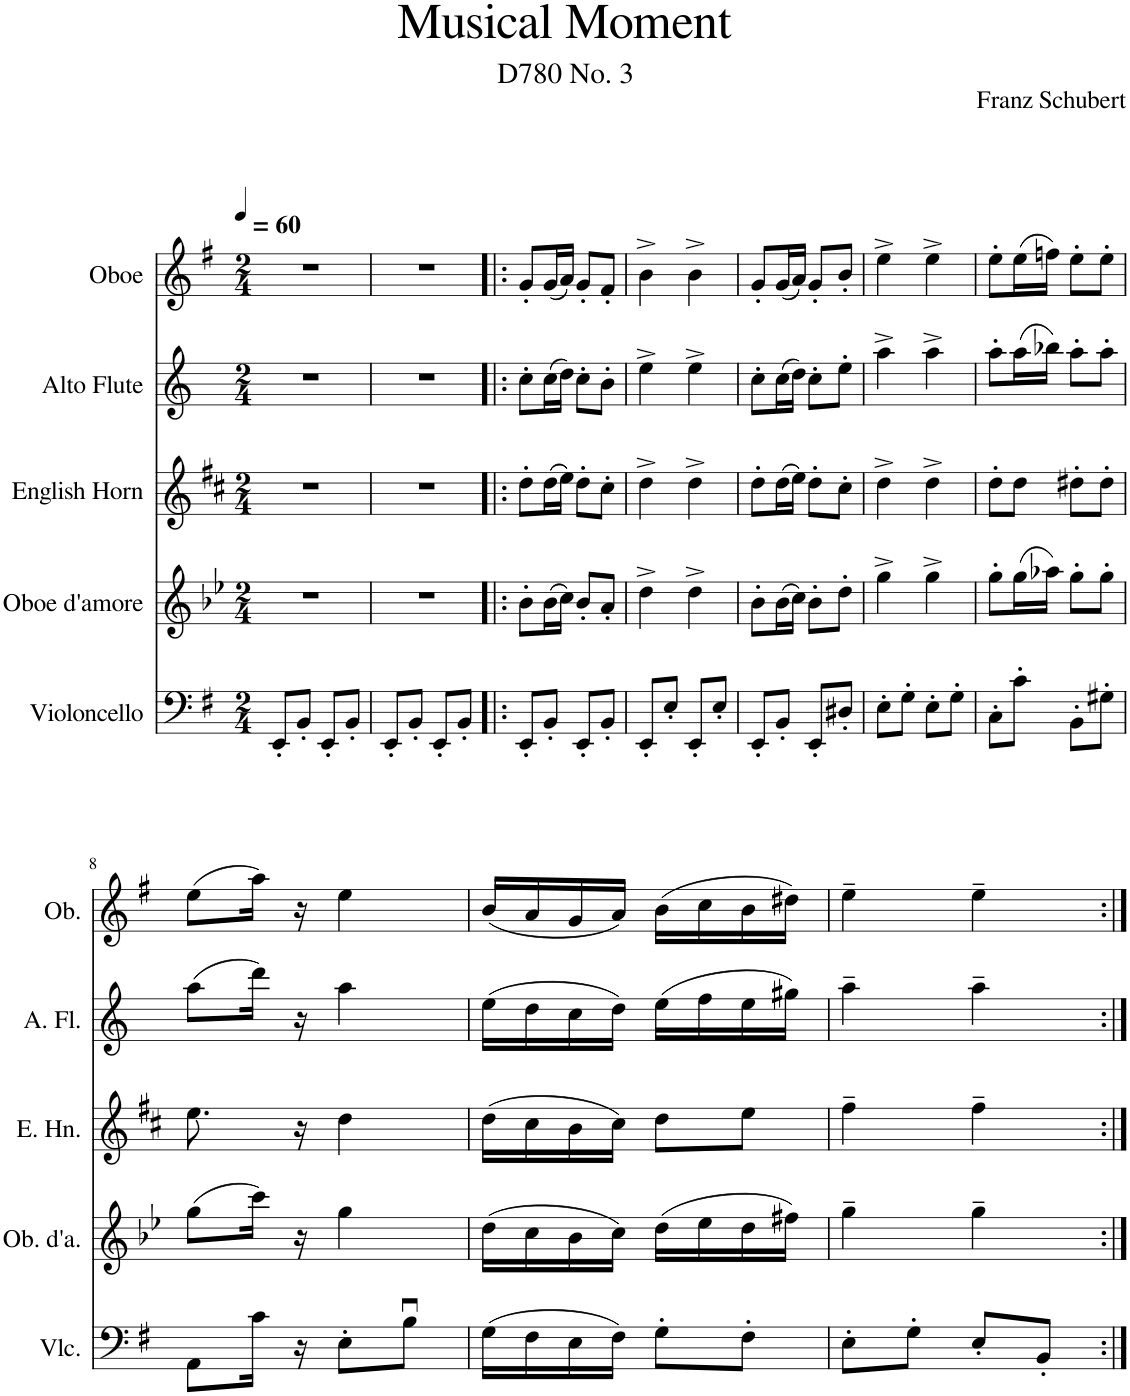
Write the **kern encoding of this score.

**kern	**kern	**kern	**kern	**kern
*part5	*part4	*part3	*part2	*part1
*staff5	*staff4	*staff3	*staff2	*staff1
*I"Violoncello	*I"Oboe d'amore	*I"English Horn	*I"Alto Flute	*I"Oboe
*I'Vlc.	*I'Ob. d'a.	*I'E. Hn.	*I'A. Fl.	*I'Ob.
*clefF4	*clefG2	*clefG2	*clefG2	*clefG2
*	*Trd2c3	*Trd4c7	*Trd3c5	*
*k[f#]	*k[b-e-]	*k[f#c#]	*k[]	*k[f#]
*M2/4	*M2/4	*M2/4	*M2/4	*M2/4
=1	=1	=1	=1	=1
!	!	!	!	!LO:TX:a:t== 60
8EE'/L	2r	2r	2r	2r
8BB'/J	.	.	.	.
8EE'/L	.	.	.	.
8BB'/J	.	.	.	.
=2	=2	=2	=2	=2
8EE'/L	2r	2r	2r	2r
8BB'/J	.	.	.	.
8EE'/L	.	.	.	.
8BB'/J	.	.	.	.
=3!|:	=3!|:	=3!|:	=3!|:	=3!|:
8EE'/L	8b-'\L	8dd'\L	8cc'\L	8g'/L
8BB'/J	(16b-\L	(16dd\L	(16cc\L	(16g/L
.	16cc\JJ)	16ee\JJ)	16dd\JJ)	16a/JJ)
8EE'/L	8b-'/L	8dd'\L	8cc'\L	8g'/L
8BB'/J	8a'/J	8cc#'\J	8b'\J	8f#'/J
=4	=4	=4	=4	=4
8EE'/L	4dd^\	4dd^\	4ee^\	4b^\
8E'/J	.	.	.	.
8EE'/L	4dd^\	4dd^\	4ee^\	4b^\
8E'/J	.	.	.	.
=5	=5	=5	=5	=5
8EE'/L	8b-'\L	8dd'\L	8cc'\L	8g'/L
8BB'/J	(16b-\L	(16dd\L	(16cc\L	(16g/L
.	16cc\JJ)	16ee\JJ)	16dd\JJ)	16a/JJ)
8EE'/L	8b-'\L	8dd'\L	8cc'\L	8g'/L
8D#X'/J	8dd'\J	8cc#'\J	8ee'\J	8b'/J
=6	=6	=6	=6	=6
8E'\L	4gg^\	4dd^\	4aa^\	4ee^\
8G'\J	.	.	.	.
8E'\L	4gg^\	4dd^\	4aa^\	4ee^\
8G'\J	.	.	.	.
=7	=7	=7	=7	=7
8C'\L	8gg'\L	8dd'\L	8aa'\L	8ee'\L
8c'\J	(16gg\L	8dd\J	(16aa\L	(16ee\L
.	16aa-X\JJ)	.	16bb-X\JJ)	16ffn\JJ)
8BB'\L	8gg'\L	8dd#X'\L	8aa'\L	8ee'\L
8G#X'\J	8gg'\J	8dd#'\J	8aa'\J	8ee'\J
!!LO:LB:g=z
=8	=8	=8	=8	=8
8AA\L	(8gg\L	8.ee\	(8aa\L	(8ee\L
16c\Jk	16ccc\Jk)	.	16ddd\Jk)	16aa\Jk)
16r	16r	16r	16r	16r
8E'\L	4gg\	4dd\	4aa\	4ee\
8Bu\J	.	.	.	.
=9	=9	=9	=9	=9
(16G\LL	(16dd\LL	(16dd\LL	(16ee\LL	(16b/LL
16F#\	16cc\	16cc#\	16dd\	16a/
16E\	16b-\	16b\	16cc\	16g/
16F#\JJ)	16cc\JJ)	16cc#\JJ)	16dd\JJ)	16a/JJ)
8G'\L	(16dd\LL	8dd\L	(16ee\LL	(16b\LL
.	16ee-\	.	16ff\	16cc\
8F#'\J	16dd\	8ee\J	16ee\	16b\
.	16ff#X\JJ)	.	16gg#X\JJ)	16dd#X\JJ)
=10	=10	=10	=10	=10
8E'\L	4gg~\	4ff#~\	4aa~\	4ee~\
8G'\J	.	.	.	.
8E'/L	4gg~\	4ff#~\	4aa~\	4ee~\
8BB'/J	.	.	.	.
=:|!	=:|!	=:|!	=:|!	=:|!
*-	*-	*-	*-	*-
